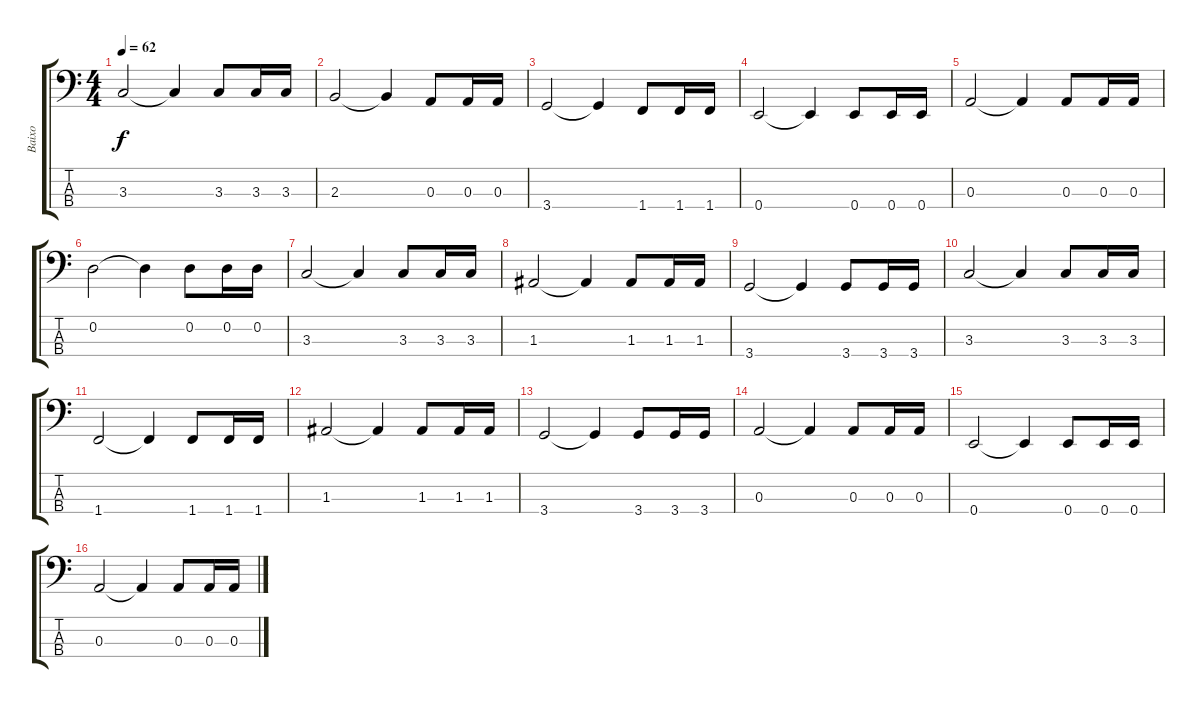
\track ("Baixo" "Baixo") {instrument electricbassfinger}
\staff {score tabs}
\tuning (G2 D2 A1 E1) {hide}
\ts (4 4)
\tempo 62
\clef f4
\ks c
3.3.2{dy f} 3.3{t}.4 3.3.8 3.3.16 3.3.16 |
2.3.2 2.3{t}.4 0.3.8 0.3.16 0.3.16 |
3.4.2 3.4{t}.4 1.4.8 1.4.16 1.4.16 |
0.4.2 0.4{t}.4 0.4.8 0.4.16 0.4.16 |
0.3.2 0.3{t}.4 0.3.8 0.3.16 0.3.16 |
0.2.2 0.2{t}.4 0.2.8 0.2.16 0.2.16 |
3.3.2 3.3{t}.4 3.3.8 3.3.16 3.3.16 |
1.3.2 1.3{t}.4 1.3.8 1.3.16 1.3.16 |
3.4.2 3.4{t}.4 3.4.8 3.4.16 3.4.16 |
3.3.2 3.3{t}.4 3.3.8 3.3.16 3.3.16 |
1.4.2 1.4{t}.4 1.4.8 1.4.16 1.4.16 |
1.3.2 1.3{t}.4 1.3.8 1.3.16 1.3.16 |
3.4.2 3.4{t}.4 3.4.8 3.4.16 3.4.16 |
0.3.2 0.3{t}.4 0.3.8 0.3.16 0.3.16 |
0.4.2 0.4{t}.4 0.4.8 0.4.16 0.4.16 |
0.3.2 0.3{t}.4 0.3.8 0.3.16 0.3.16
